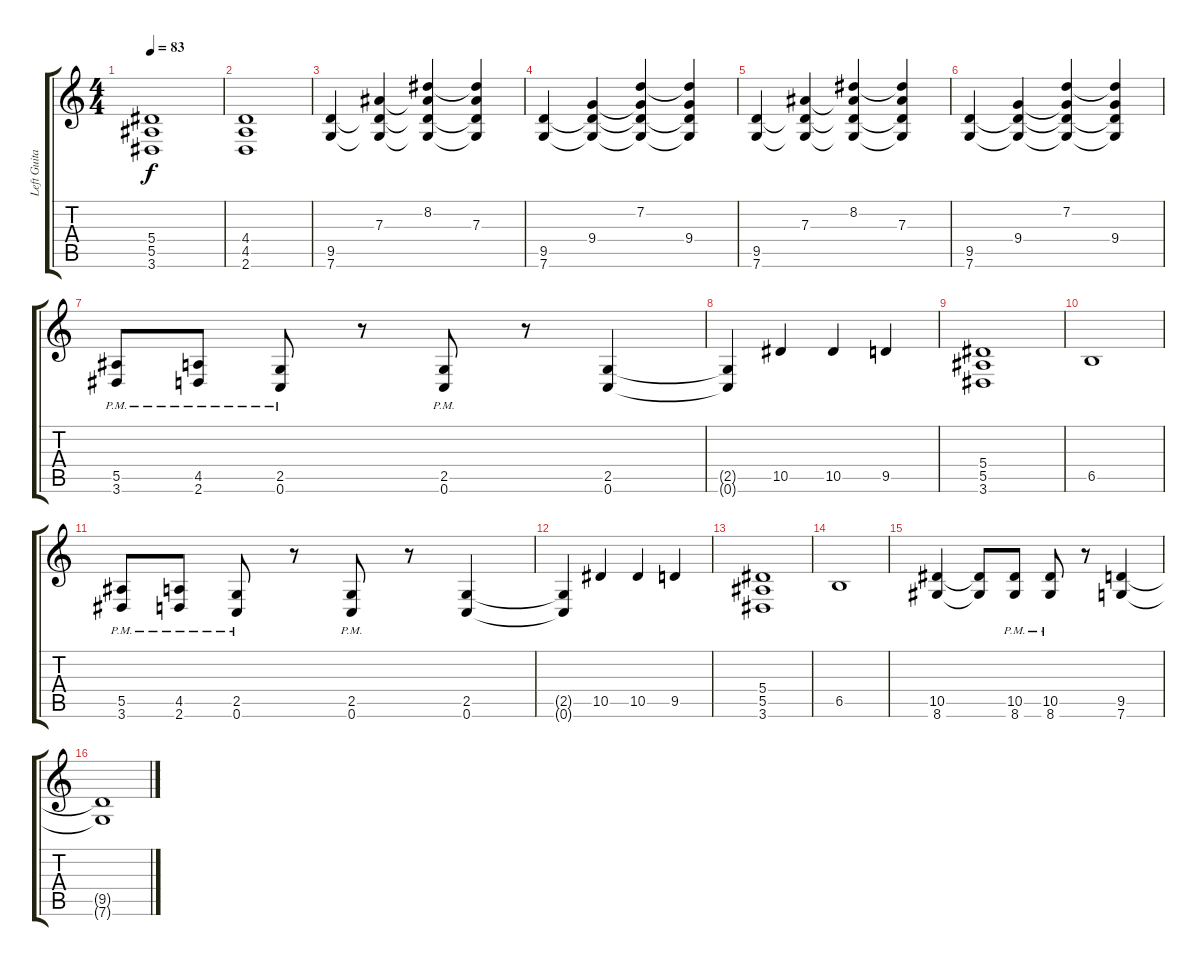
\track ("Left Guitar" "Left Guita") {instrument distortionguitar}
\staff {score tabs}
\tuning (C4 G3 Eb3 Bb2 F2 C2) {hide}
\ts (4 4)
\tempo 83
\clef g2
\ks c
(5.4 5.5 3.6).1{dy f} |
(4.4 4.5 2.6).1 |
(9.5 7.6).4 (7.3 9.5{t} 7.6{t}).4 (8.2 7.3{t} 9.5{t} 7.6{t}).4 (8.2{t} 7.3 9.5{t} 7.6{t}).4 |
(9.5 7.6).4 (9.4 9.5{t} 7.6{t}).4 (7.2 9.4{t} 9.5{t} 7.6{t}).4 (7.2{t} 9.4 9.5{t} 7.6{t}).4 |
(9.5 7.6).4 (7.3 9.5{t} 7.6{t}).4 (8.2 7.3{t} 9.5{t} 7.6{t}).4 (8.2{t} 7.3 9.5{t} 7.6{t}).4 |
(9.5 7.6).4 (9.4 9.5{t} 7.6{t}).4 (7.2 9.4{t} 9.5{t} 7.6{t}).4 (7.2{t} 9.4 9.5{t} 7.6{t}).4 |
(5.5{pm} 3.6{pm}).8 (4.5{pm} 2.6{pm}).8 (2.5{pm} 0.6{pm}).8 r.8 (2.5{pm} 0.6{pm}).8 r.8 (2.5 0.6).4 |
(2.5{t} 0.6{t}).4 10.5.4 10.5.4 9.5.4 |
(5.4 5.5 3.6).1 |
6.5.1 |
(5.5{pm} 3.6{pm}).8 (4.5{pm} 2.6{pm}).8 (2.5{pm} 0.6{pm}).8 r.8 (2.5{pm} 0.6{pm}).8 r.8 (2.5 0.6).4 |
(2.5{t} 0.6{t}).4 10.5.4 10.5.4 9.5.4 |
(5.4 5.5 3.6).1 |
6.5.1 |
(10.5 8.6).4 (10.5{t} 8.6{t}).8 (10.5{pm} 8.6{pm}).8 (10.5{pm} 8.6{pm}).8 r.8 (9.5 7.6).4 |
(9.5{t} 7.6{t}).1
